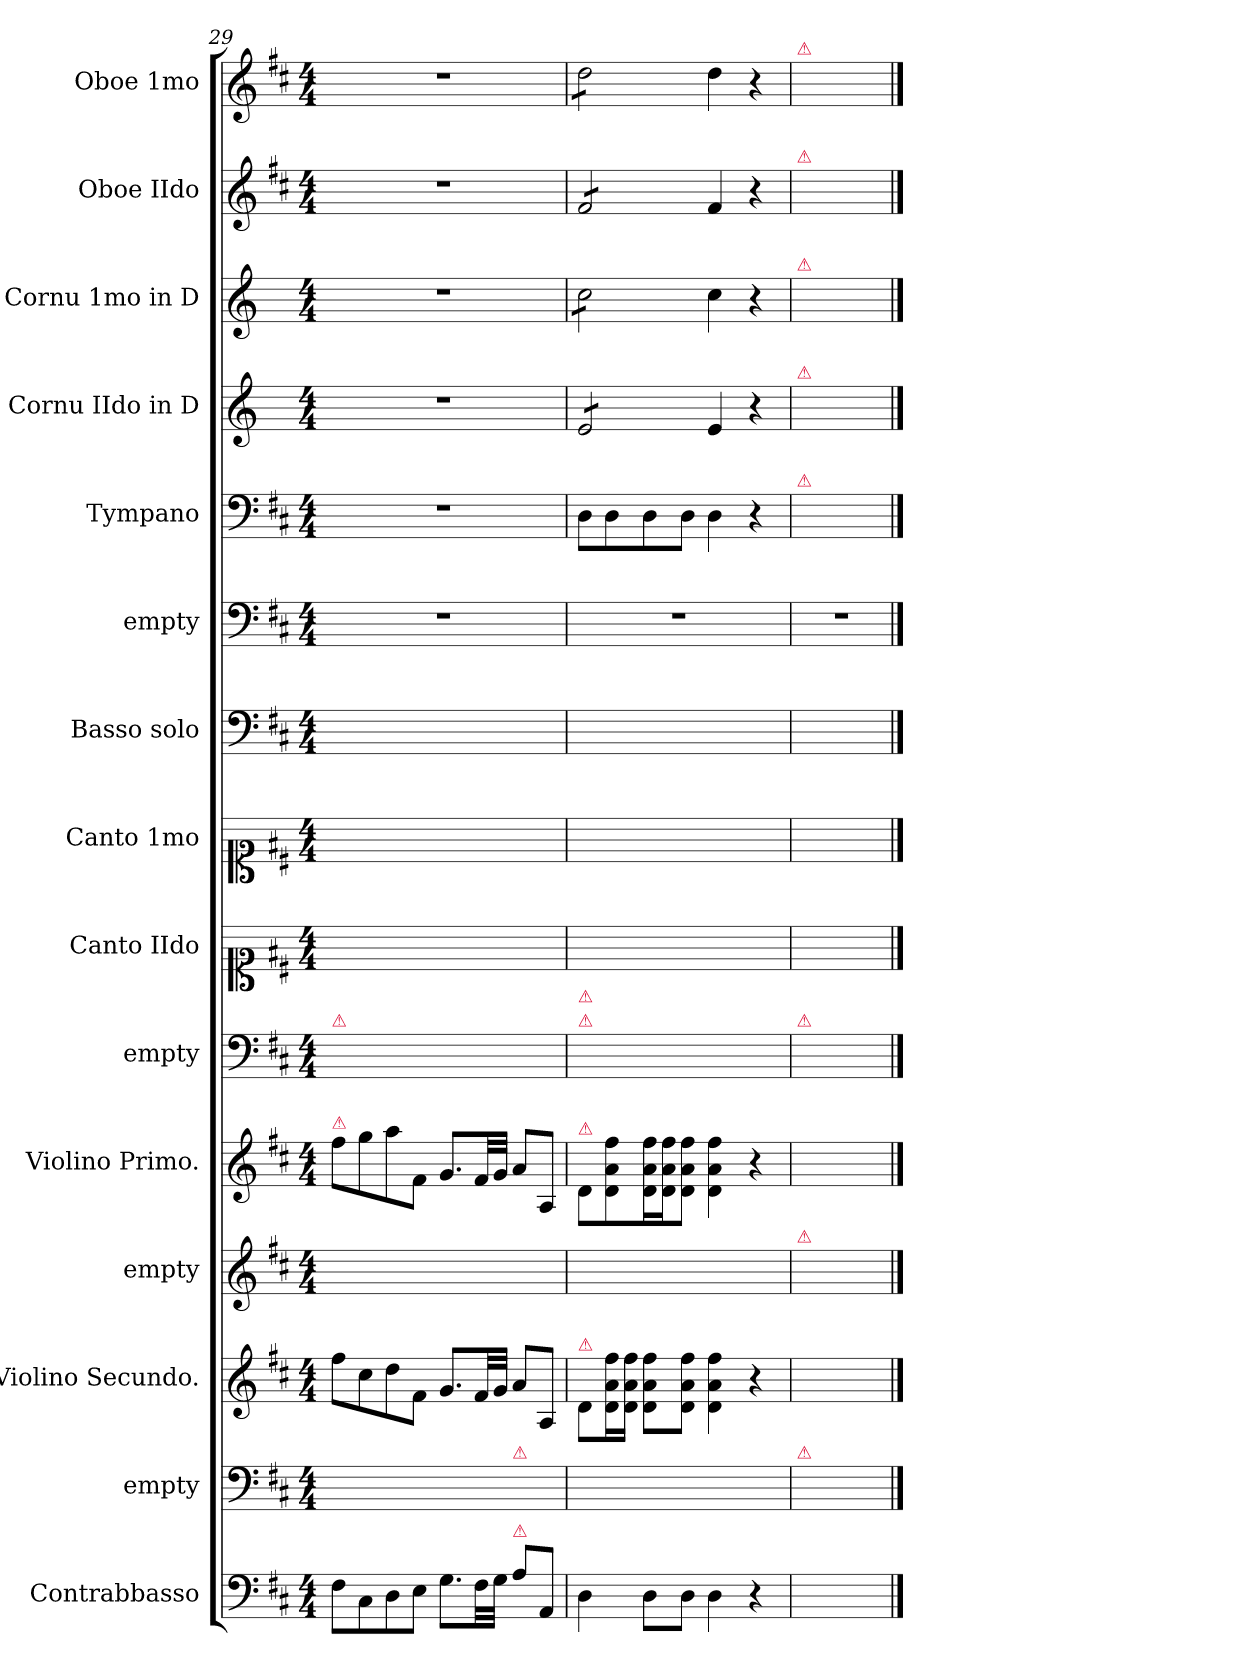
**kern	**kern	**kern	**kern	**kern	**kern	**kern	**kern	**kern	**kern	**kern	**kern	**kern	**kern	**kern
*part15	*part14	*part13	*part12	*part11	*part10	*part9	*part8	*part7	*part6	*part5	*part4	*part3	*part2	*part1
*staff15	*staff14	*staff13	*staff12	*staff11	*staff10	*staff9	*staff8	*staff7	*staff6	*staff5	*staff4	*staff3	*staff2	*staff1
*I"Contrabbasso	*I"empty	*I"Violino Secundo.	*I"empty	*I"Violino Primo.	*I"empty	*I"Canto IIdo	*I"Canto 1mo	*I"Basso solo	*I"empty	*I"Tympano	*I"Cornu IIdo in D	*I"Cornu 1mo in D	*I"Oboe IIdo	*I"Oboe 1mo
*I'C-b.	*	*	*	*I'V-no I	*	*I'C. II	*	*I'B.s.	*	*	*I'C. II	*I'C. I	*I'Ob. II	*
*clefF4	*clefF4	*clefG2	*clefG2	*clefG2	*clefF4	*clefC1	*clefC1	*clefF4	*clefF4	*clefF4	*clefG2	*clefG2	*clefG2	*clefG2
*	*	*	*	*	*	*	*	*	*	*	*ITrd6c10	*ITrd6c10	*	*
*k[f#c#]	*k[f#c#]	*k[f#c#]	*k[f#c#]	*k[f#c#]	*k[f#c#]	*k[f#c#]	*k[f#c#]	*k[f#c#]	*k[f#c#]	*k[f#c#]	*k[f#c#]	*k[f#c#]	*k[f#c#]	*k[f#c#]
*D:	*D:	*D:	*D:	*D:	*D:	*D:	*D:	*D:	*D:	*D:	*D:	*D:	*D:	*D:
*M4/4	*M4/4	*M4/4	*M4/4	*M4/4	*M4/4	*M4/4	*M4/4	*M4/4	*M4/4	*M4/4	*M4/4	*M4/4	*M4/4	*M4/4
=29	=29	=29	=29	=29	=29	=29	=29	=29	=29	=29	=29	=29	=29	=29
!	!	!	!	!	!LO:TX:a:color=crimson:t=⚠	!	!	!	!	!	!	!	!	!
!	!	!	!	!LO:TX:a:color=crimson:t=⚠	!	!	!	!	!	!	!	!	!	!
*	*^	*	*	*	*	*	*	*	*	*	*	*	*	*
8F#\L	1ryy	2.ryy	8ff#\L	1ryy	8ff#\L	1ryy	1ryy	1ryy	1ryy	1r	1r	1r	1r	1r	1r
8C#\	.	.	8cc#\	.	8gg\	.	.	.	.	.	.	.	.	.	.
8D\	.	.	8dd\	.	8aa\	.	.	.	.	.	.	.	.	.	.
8E\J	.	.	8f#\J	.	8f#/J	.	.	.	.	.	.	.	.	.	.
8.G\L	.	.	8.g/L	.	8.g/L	.	.	.	.	.	.	.	.	.	.
32F#\LL	.	.	32f#/LL	.	32f#/LL	.	.	.	.	.	.	.	.	.	.
32G\JJJ	.	.	32g/JJJ	.	32g/JJJ	.	.	.	.	.	.	.	.	.	.
!	!	!LO:TX:a:color=crimson:t=⚠	!	!	!	!	!	!	!	!	!	!	!	!	!
!LO:TX:a:color=crimson:t=⚠	!	!	!	!	!	!	!	!	!	!	!	!	!	!	!
8A\L	.	4ryy	8a/L	.	8a/L	.	.	.	.	.	.	.	.	.	.
8AA/J	.	.	8A/J	.	8A/J	.	.	.	.	.	.	.	.	.	.
=30	=30	=30	=30	=30	=30	=30	=30	=30	=30	=30	=30	=30	=30	=30	=30
!	!	!	!	!	!	!LO:TX:a:color=crimson:t=⚠	!	!	!	!	!	!	!	!	!
!	!	!	!	!	!	!LO:TX:a:color=crimson:t=⚠	!	!	!	!	!	!	!	!	!
!	!	!	!	!	!LO:TX:a:color=crimson:t=⚠	!	!	!	!	!	!	!	!	!	!
!	!	!	!LO:TX:a:color=crimson:t=⚠	!	!	!	!	!	!	!	!	!	!	!	!
*	*v	*v	*	*	*	*	*	*	*	*	*	*	*	*	*
*	*	*	*	*	*	*	*	*	*	*	*tremolo	*	*	*
*	*	*	*	*	*	*	*	*	*	*	*	*tremolo	*	*
*	*	*	*	*	*	*	*	*	*	*	*	*	*tremolo	*
*	*	*	*	*	*	*	*	*	*	*	*	*	*	*tremolo
4D\	1ryy	8d/L	1ryy	8d/L	1ryy	1ryy	1ryy	1ryy	1r	8D\L	8F#/L	8d\L	8f#/L	8dd\L
.	.	16d\ 16a\ 16ff#\L	.	8d\ 8a\ 8ff#\	.	.	.	.	.	8D\	8F#/	8d\	8f#/	8dd\
.	.	16d\ 16a\ 16ff#\JJ	.	.	.	.	.	.	.	.	.	.	.	.
8D\L	.	8d\ 8a\ 8ff#\L	.	16d\ 16a\ 16ff#\L	.	.	.	.	.	8D\	8F#/	8d\	8f#/	8dd\
.	.	.	.	16d\ 16a\ 16ff#\J	.	.	.	.	.	.	.	.	.	.
8D\J	.	8d\ 8a\ 8ff#\J	.	8d\ 8a\ 8ff#\J	.	.	.	.	.	8D\J	8F#/J	8d\J	8f#/J	8dd\J
*	*	*	*	*	*	*	*	*	*	*	*	*	*	*Xtremolo
*	*	*	*	*	*	*	*	*	*	*	*	*	*Xtremolo	*
*	*	*	*	*	*	*	*	*	*	*	*	*Xtremolo	*	*
*	*	*	*	*	*	*	*	*	*	*	*Xtremolo	*	*	*
4D\	.	4d\ 4a\ 4ff#\	.	4d\ 4a\ 4ff#\	.	.	.	.	.	4D\	4F#/	4d\	4f#/	4dd\
4r	.	4r	.	4r	.	.	.	.	.	4r	4r	4r	4r	4r
=31	=31	=31	=31	=31	=31	=31	=31	=31	=31	=31	=31	=31	=31	=31
!	!	!	!	!	!	!	!	!	!	!	!	!	!	!LO:TX:a:color=crimson:t=⚠
!	!	!	!	!	!	!	!	!	!	!	!	!	!LO:TX:a:color=crimson:t=⚠	!
!	!	!	!	!	!	!	!	!	!	!	!	!LO:TX:a:color=crimson:t=⚠	!	!
!	!	!	!	!	!	!	!	!	!	!	!LO:TX:a:color=crimson:t=⚠	!	!	!
!	!	!	!	!	!	!	!	!	!	!LO:TX:a:color=crimson:t=⚠	!	!	!	!
!	!	!	!	!	!LO:TX:a:color=crimson:t=⚠	!	!	!	!	!	!	!	!	!
!	!	!	!LO:TX:a:color=crimson:t=⚠	!	!	!	!	!	!	!	!	!	!	!
!	!LO:TX:a:color=crimson:t=⚠	!	!	!	!	!	!	!	!	!	!	!	!	!
1ryy	1ryy	1ryy	1ryy	1ryy	1ryy	1ryy	1ryy	1ryy	1r	1ryy	1ryy	1ryy	1ryy	1ryy
==	==	==	==	==	==	==	==	==	==	==	==	==	==	==
*-	*-	*-	*-	*-	*-	*-	*-	*-	*-	*-	*-	*-	*-	*-
